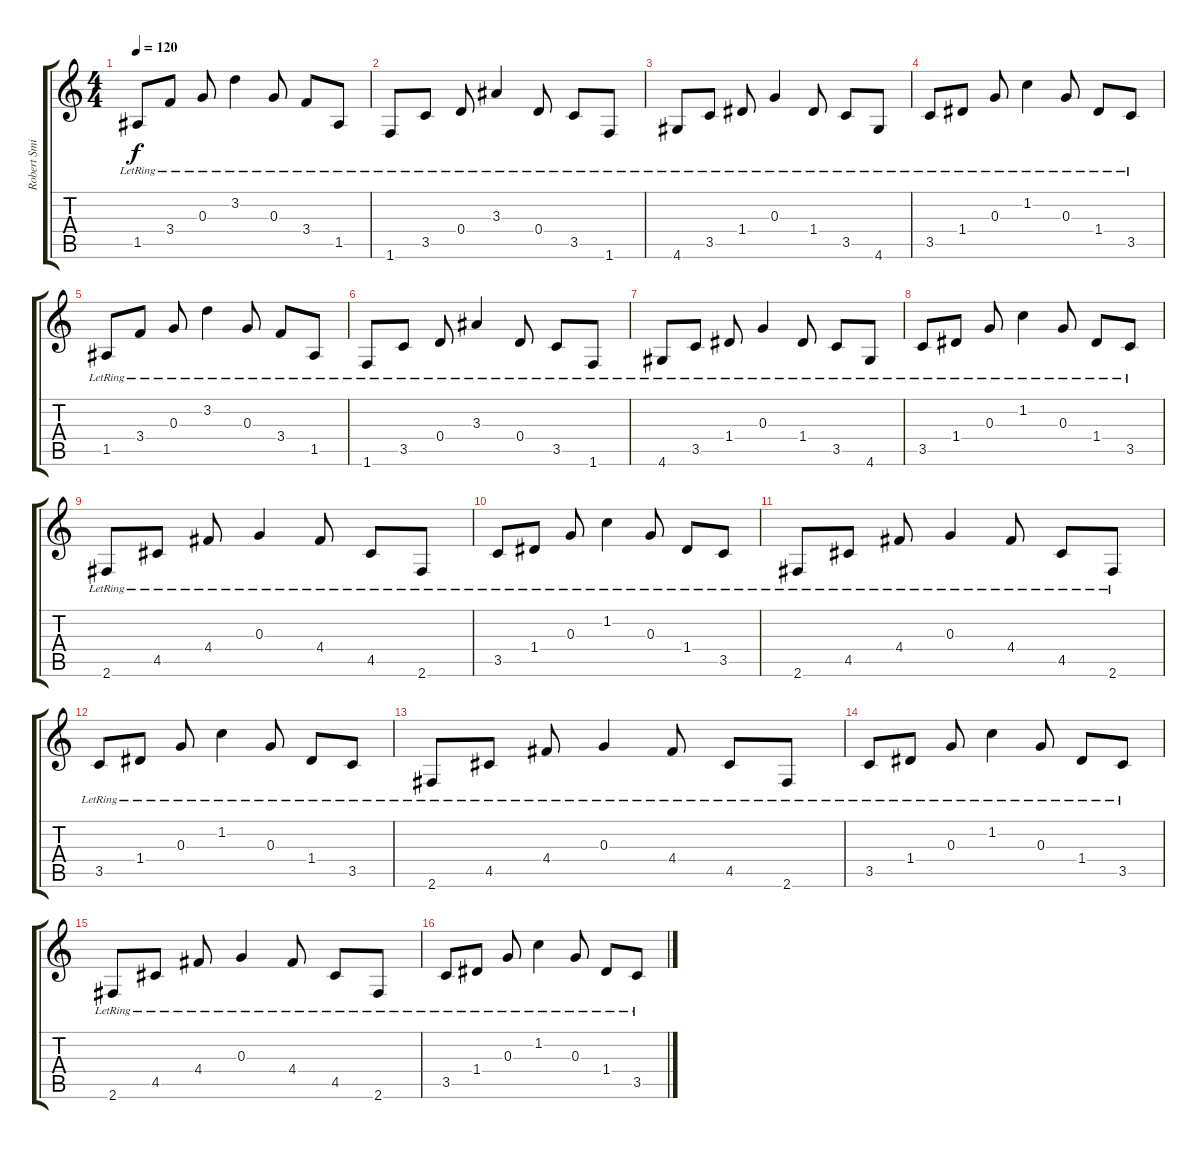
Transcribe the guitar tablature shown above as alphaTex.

\track ("Robert Smith" "Robert Smi") {instrument acousticguitarsteel}
\staff {score tabs}
\tuning (E4 B3 G3 D3 A2 E2) {hide}
\ts (4 4)
\tempo 120
\clef g2
\ks c
1.5{lr}.8{dy f} 3.4{lr}.8 0.3{lr}.8 3.2{lr}.4 0.3{lr}.8 3.4{lr}.8 1.5{lr}.8 |
1.6{lr}.8 3.5{lr}.8 0.4{lr}.8 3.3{lr}.4 0.4{lr}.8 3.5{lr}.8 1.6{lr}.8 |
4.6{lr}.8 3.5{lr}.8 1.4{lr}.8 0.3{lr}.4 1.4{lr}.8 3.5{lr}.8 4.6{lr}.8 |
3.5{lr}.8 1.4{lr}.8 0.3{lr}.8 1.2{lr}.4 0.3{lr}.8 1.4{lr}.8 3.5{lr}.8 |
1.5{lr}.8 3.4{lr}.8 0.3{lr}.8 3.2{lr}.4 0.3{lr}.8 3.4{lr}.8 1.5{lr}.8 |
1.6{lr}.8 3.5{lr}.8 0.4{lr}.8 3.3{lr}.4 0.4{lr}.8 3.5{lr}.8 1.6{lr}.8 |
4.6{lr}.8 3.5{lr}.8 1.4{lr}.8 0.3{lr}.4 1.4{lr}.8 3.5{lr}.8 4.6{lr}.8 |
3.5{lr}.8 1.4{lr}.8 0.3{lr}.8 1.2{lr}.4 0.3{lr}.8 1.4{lr}.8 3.5{lr}.8 |
2.6{lr}.8 4.5{lr}.8 4.4{lr}.8 0.3{lr}.4 4.4{lr}.8 4.5{lr}.8 2.6{lr}.8 |
3.5{lr}.8 1.4{lr}.8 0.3{lr}.8 1.2{lr}.4 0.3{lr}.8 1.4{lr}.8 3.5{lr}.8 |
2.6{lr}.8 4.5{lr}.8 4.4{lr}.8 0.3{lr}.4 4.4{lr}.8 4.5{lr}.8 2.6{lr}.8 |
3.5{lr}.8 1.4{lr}.8 0.3{lr}.8 1.2{lr}.4 0.3{lr}.8 1.4{lr}.8 3.5{lr}.8 |
2.6{lr}.8 4.5{lr}.8 4.4{lr}.8 0.3{lr}.4 4.4{lr}.8 4.5{lr}.8 2.6{lr}.8 |
3.5{lr}.8 1.4{lr}.8 0.3{lr}.8 1.2{lr}.4 0.3{lr}.8 1.4{lr}.8 3.5{lr}.8 |
2.6{lr}.8 4.5{lr}.8 4.4{lr}.8 0.3{lr}.4 4.4{lr}.8 4.5{lr}.8 2.6{lr}.8 |
3.5{lr}.8 1.4{lr}.8 0.3{lr}.8 1.2{lr}.4 0.3{lr}.8 1.4{lr}.8 3.5{lr}.8
